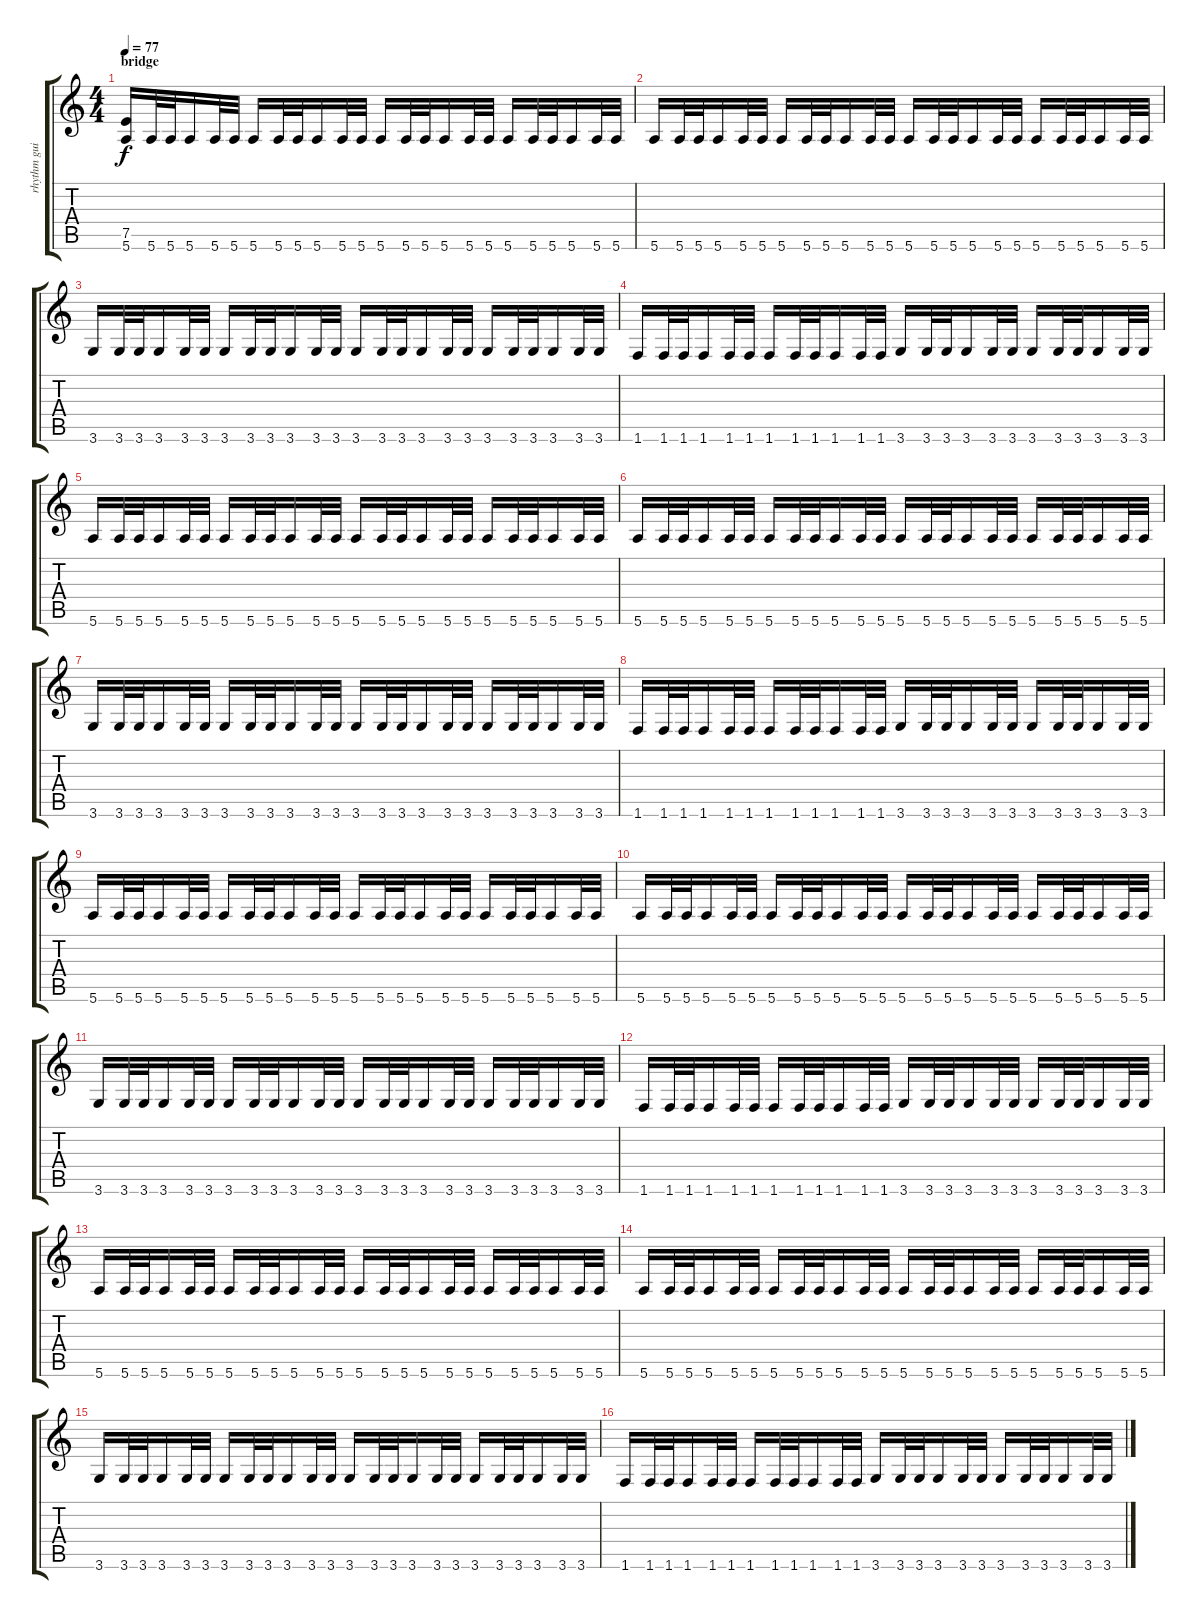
\track ("rhythm guitar 1" "rhythm gui") {instrument distortionguitar}
\staff {score tabs}
\tuning (E4 B3 G3 D3 A2 E2) {hide}
\ts (4 4)
\section ("" "bridge")
\tempo 77
\clef g2
\ks c
(7.5 5.6).16{dy f} 5.6.32 5.6.32 5.6.16 5.6.32 5.6.32 5.6.16 5.6.32 5.6.32 5.6.16 5.6.32 5.6.32 5.6.16 5.6.32 5.6.32 5.6.16 5.6.32 5.6.32 5.6.16 5.6.32 5.6.32 5.6.16 5.6.32 5.6.32 |
5.6.16 5.6.32 5.6.32 5.6.16 5.6.32 5.6.32 5.6.16 5.6.32 5.6.32 5.6.16 5.6.32 5.6.32 5.6.16 5.6.32 5.6.32 5.6.16 5.6.32 5.6.32 5.6.16 5.6.32 5.6.32 5.6.16 5.6.32 5.6.32 |
3.6.16 3.6.32 3.6.32 3.6.16 3.6.32 3.6.32 3.6.16 3.6.32 3.6.32 3.6.16 3.6.32 3.6.32 3.6.16 3.6.32 3.6.32 3.6.16 3.6.32 3.6.32 3.6.16 3.6.32 3.6.32 3.6.16 3.6.32 3.6.32 |
1.6.16 1.6.32 1.6.32 1.6.16 1.6.32 1.6.32 1.6.16 1.6.32 1.6.32 1.6.16 1.6.32 1.6.32 3.6.16 3.6.32 3.6.32 3.6.16 3.6.32 3.6.32 3.6.16 3.6.32 3.6.32 3.6.16 3.6.32 3.6.32 |
5.6.16 5.6.32 5.6.32 5.6.16 5.6.32 5.6.32 5.6.16 5.6.32 5.6.32 5.6.16 5.6.32 5.6.32 5.6.16 5.6.32 5.6.32 5.6.16 5.6.32 5.6.32 5.6.16 5.6.32 5.6.32 5.6.16 5.6.32 5.6.32 |
5.6.16 5.6.32 5.6.32 5.6.16 5.6.32 5.6.32 5.6.16 5.6.32 5.6.32 5.6.16 5.6.32 5.6.32 5.6.16 5.6.32 5.6.32 5.6.16 5.6.32 5.6.32 5.6.16 5.6.32 5.6.32 5.6.16 5.6.32 5.6.32 |
3.6.16 3.6.32 3.6.32 3.6.16 3.6.32 3.6.32 3.6.16 3.6.32 3.6.32 3.6.16 3.6.32 3.6.32 3.6.16 3.6.32 3.6.32 3.6.16 3.6.32 3.6.32 3.6.16 3.6.32 3.6.32 3.6.16 3.6.32 3.6.32 |
1.6.16 1.6.32 1.6.32 1.6.16 1.6.32 1.6.32 1.6.16 1.6.32 1.6.32 1.6.16 1.6.32 1.6.32 3.6.16 3.6.32 3.6.32 3.6.16 3.6.32 3.6.32 3.6.16 3.6.32 3.6.32 3.6.16 3.6.32 3.6.32 |
\section ("" "")
5.6.16 5.6.32 5.6.32 5.6.16 5.6.32 5.6.32 5.6.16 5.6.32 5.6.32 5.6.16 5.6.32 5.6.32 5.6.16 5.6.32 5.6.32 5.6.16 5.6.32 5.6.32 5.6.16 5.6.32 5.6.32 5.6.16 5.6.32 5.6.32 |
5.6.16 5.6.32 5.6.32 5.6.16 5.6.32 5.6.32 5.6.16 5.6.32 5.6.32 5.6.16 5.6.32 5.6.32 5.6.16 5.6.32 5.6.32 5.6.16 5.6.32 5.6.32 5.6.16 5.6.32 5.6.32 5.6.16 5.6.32 5.6.32 |
3.6.16 3.6.32 3.6.32 3.6.16 3.6.32 3.6.32 3.6.16 3.6.32 3.6.32 3.6.16 3.6.32 3.6.32 3.6.16 3.6.32 3.6.32 3.6.16 3.6.32 3.6.32 3.6.16 3.6.32 3.6.32 3.6.16 3.6.32 3.6.32 |
1.6.16 1.6.32 1.6.32 1.6.16 1.6.32 1.6.32 1.6.16 1.6.32 1.6.32 1.6.16 1.6.32 1.6.32 3.6.16 3.6.32 3.6.32 3.6.16 3.6.32 3.6.32 3.6.16 3.6.32 3.6.32 3.6.16 3.6.32 3.6.32 |
5.6.16 5.6.32 5.6.32 5.6.16 5.6.32 5.6.32 5.6.16 5.6.32 5.6.32 5.6.16 5.6.32 5.6.32 5.6.16 5.6.32 5.6.32 5.6.16 5.6.32 5.6.32 5.6.16 5.6.32 5.6.32 5.6.16 5.6.32 5.6.32 |
5.6.16 5.6.32 5.6.32 5.6.16 5.6.32 5.6.32 5.6.16 5.6.32 5.6.32 5.6.16 5.6.32 5.6.32 5.6.16 5.6.32 5.6.32 5.6.16 5.6.32 5.6.32 5.6.16 5.6.32 5.6.32 5.6.16 5.6.32 5.6.32 |
3.6.16 3.6.32 3.6.32 3.6.16 3.6.32 3.6.32 3.6.16 3.6.32 3.6.32 3.6.16 3.6.32 3.6.32 3.6.16 3.6.32 3.6.32 3.6.16 3.6.32 3.6.32 3.6.16 3.6.32 3.6.32 3.6.16 3.6.32 3.6.32 |
1.6.16 1.6.32 1.6.32 1.6.16 1.6.32 1.6.32 1.6.16 1.6.32 1.6.32 1.6.16 1.6.32 1.6.32 3.6.16 3.6.32 3.6.32 3.6.16 3.6.32 3.6.32 3.6.16 3.6.32 3.6.32 3.6.16 3.6.32 3.6.32
